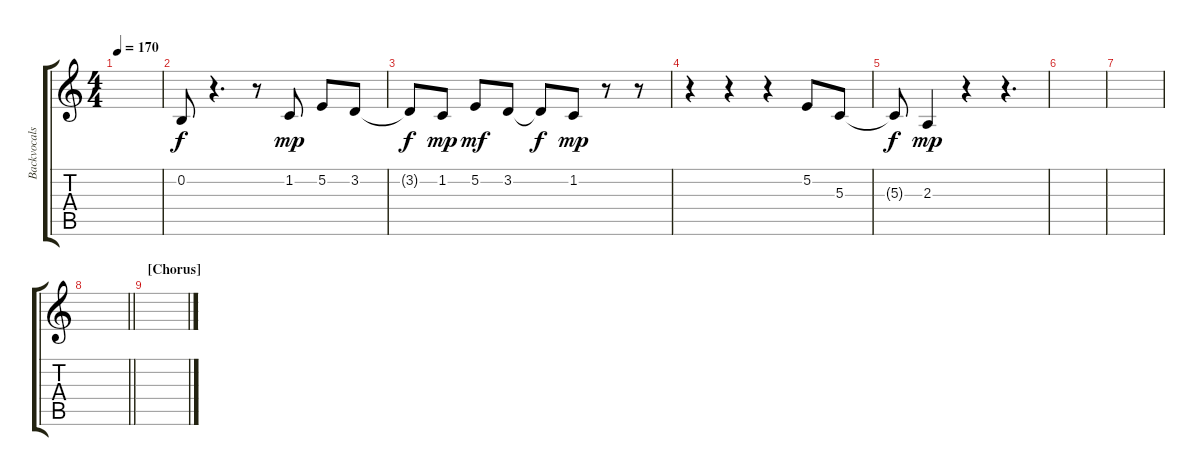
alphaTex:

\track ("Backvocals" "Backvocals") {instrument clarinet}
\staff {score tabs}
\tuning (E4 B3 G3 D3 A2 E2) {hide}
\ts (4 4)
\tempo 170
\clef g2
\ks c
|
0.2.8 r.4{d} r.8 1.2.8{dy mp} 5.2.8 3.2.8 |
3.2{t}.8{dy f} 1.2.8{dy mp} 5.2.8{dy mf} 3.2.8 3.2{t}.8{dy f} 1.2.8{dy mp} r.8 r.8 |
r.4 r.4 r.4 5.2.8 5.3.8 |
5.3{t}.8{dy f} 2.3.4{dy mp} r.4 r.4{d} |
|
|
\barLineRight lightlight
|
\section ("" "[Chorus]")
